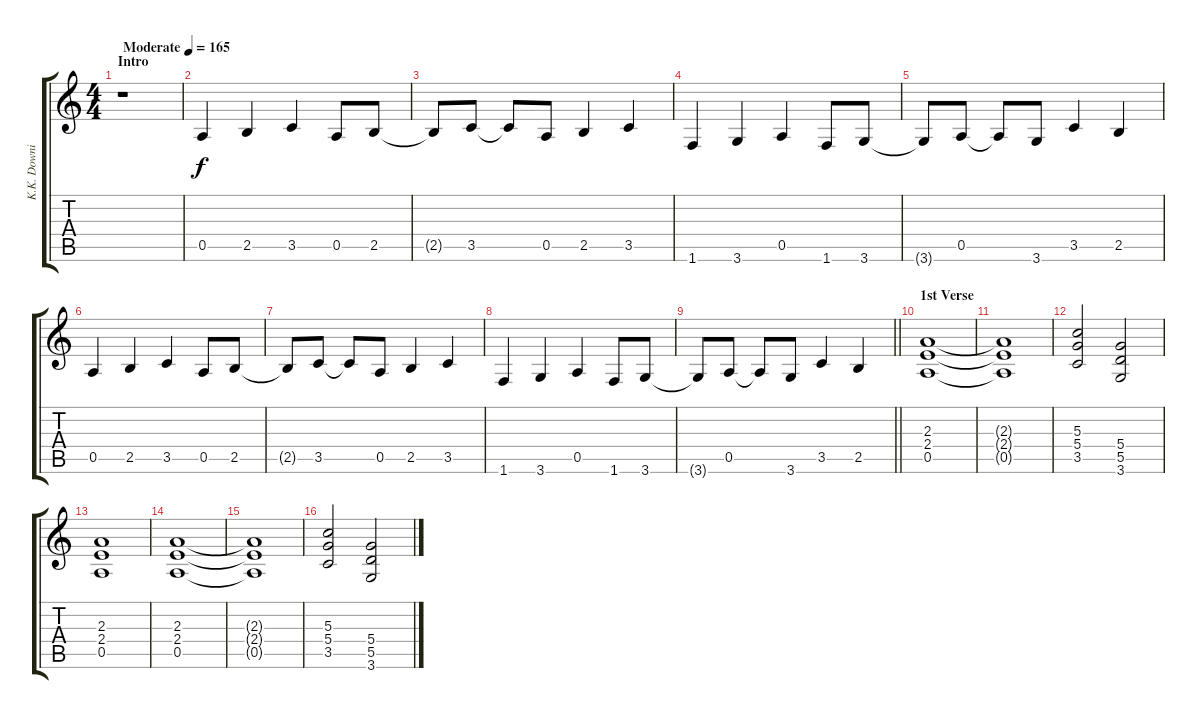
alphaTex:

\track ("K.K. Downing" "K.K. Downi") {instrument overdrivenguitar}
\staff {score tabs}
\tuning (E4 B3 G3 D3 A2 E2) {hide}
\ts (4 4)
\section ("" "Intro")
\tempo (165 "Moderate")
\clef g2
\ks aminor
r.1{dy f instrument overdrivenguitar} |
0.5.4 2.5.4 3.5.4 0.5.8 2.5.8 |
2.5{t}.8 3.5.8 3.5{t}.8 0.5.8 2.5.4 3.5.4 |
1.6.4 3.6.4 0.5.4 1.6.8 3.6.8 |
3.6{t}.8 0.5.8 0.5{t}.8 3.6.8 3.5.4 2.5.4 |
0.5.4 2.5.4 3.5.4 0.5.8 2.5.8 |
2.5{t}.8 3.5.8 3.5{t}.8 0.5.8 2.5.4 3.5.4 |
1.6.4 3.6.4 0.5.4 1.6.8 3.6.8 |
\barLineRight lightlight
3.6{t}.8 0.5.8 0.5{t}.8 3.6.8 3.5.4 2.5.4 |
\section ("" "1st Verse")
(2.3 2.4 0.5).1 |
(2.3{t} 2.4{t} 0.5{t}).1 |
(5.3 5.4 3.5).2 (5.4 5.5 3.6).2 |
(2.3 2.4 0.5).1 |
(2.3 2.4 0.5).1 |
(2.3{t} 2.4{t} 0.5{t}).1 |
(5.3 5.4 3.5).2 (5.4 5.5 3.6).2
